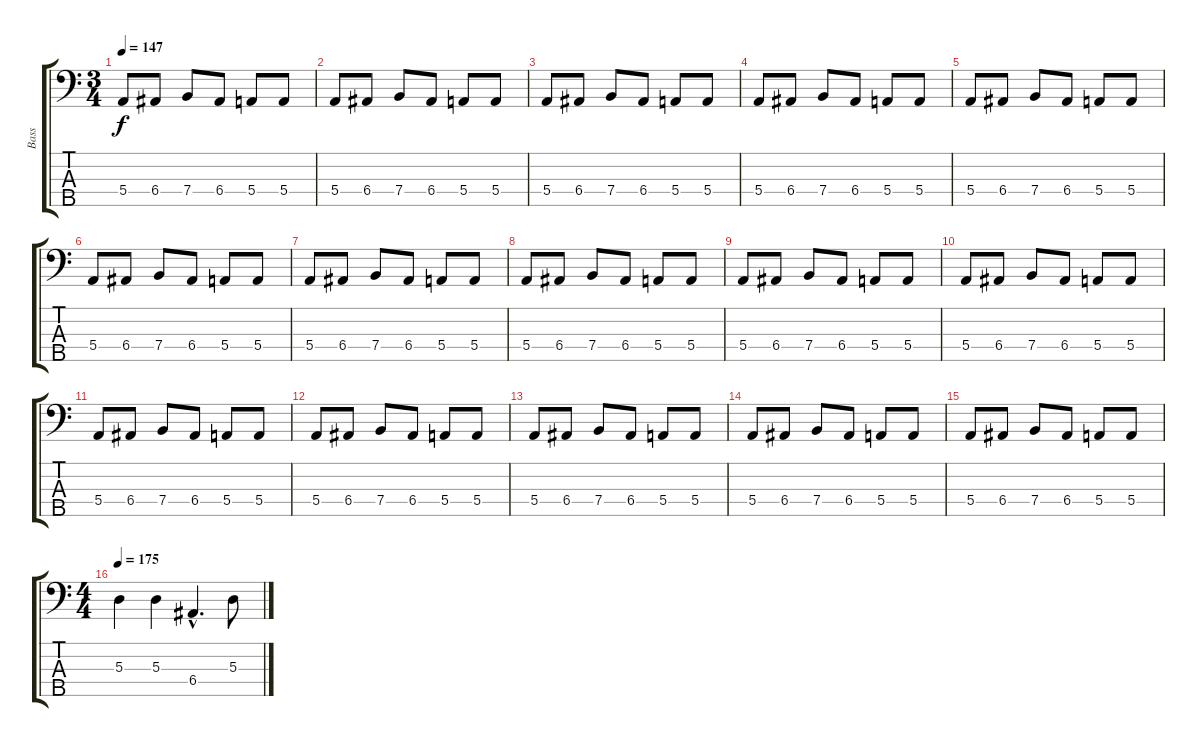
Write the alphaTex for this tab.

\track ("Bass" "Bass") {instrument electricbasspick}
\staff {score tabs}
\tuning (G2 D2 A1 E1 B0) {hide}
\ts (3 4)
\tempo 147
\clef f4
\ks c
5.4.8{dy f} 6.4.8 7.4.8 6.4.8 5.4.8 5.4.8 |
5.4.8 6.4.8 7.4.8 6.4.8 5.4.8 5.4.8 |
5.4.8 6.4.8 7.4.8 6.4.8 5.4.8 5.4.8 |
5.4.8 6.4.8 7.4.8 6.4.8 5.4.8 5.4.8 |
5.4.8 6.4.8 7.4.8 6.4.8 5.4.8 5.4.8 |
5.4.8 6.4.8 7.4.8 6.4.8 5.4.8 5.4.8 |
5.4.8 6.4.8 7.4.8 6.4.8 5.4.8 5.4.8 |
5.4.8 6.4.8 7.4.8 6.4.8 5.4.8 5.4.8 |
5.4.8 6.4.8 7.4.8 6.4.8 5.4.8 5.4.8 |
5.4.8 6.4.8 7.4.8 6.4.8 5.4.8 5.4.8 |
5.4.8 6.4.8 7.4.8 6.4.8 5.4.8 5.4.8 |
5.4.8 6.4.8 7.4.8 6.4.8 5.4.8 5.4.8 |
5.4.8 6.4.8 7.4.8 6.4.8 5.4.8 5.4.8 |
5.4.8 6.4.8 7.4.8 6.4.8 5.4.8 5.4.8 |
5.4.8 6.4.8 7.4.8 6.4.8 5.4.8 5.4.8 |
\ts (4 4)
\tempo 175
5.3.4 5.3.4 6.4{hac}.4{d} 5.3.8
